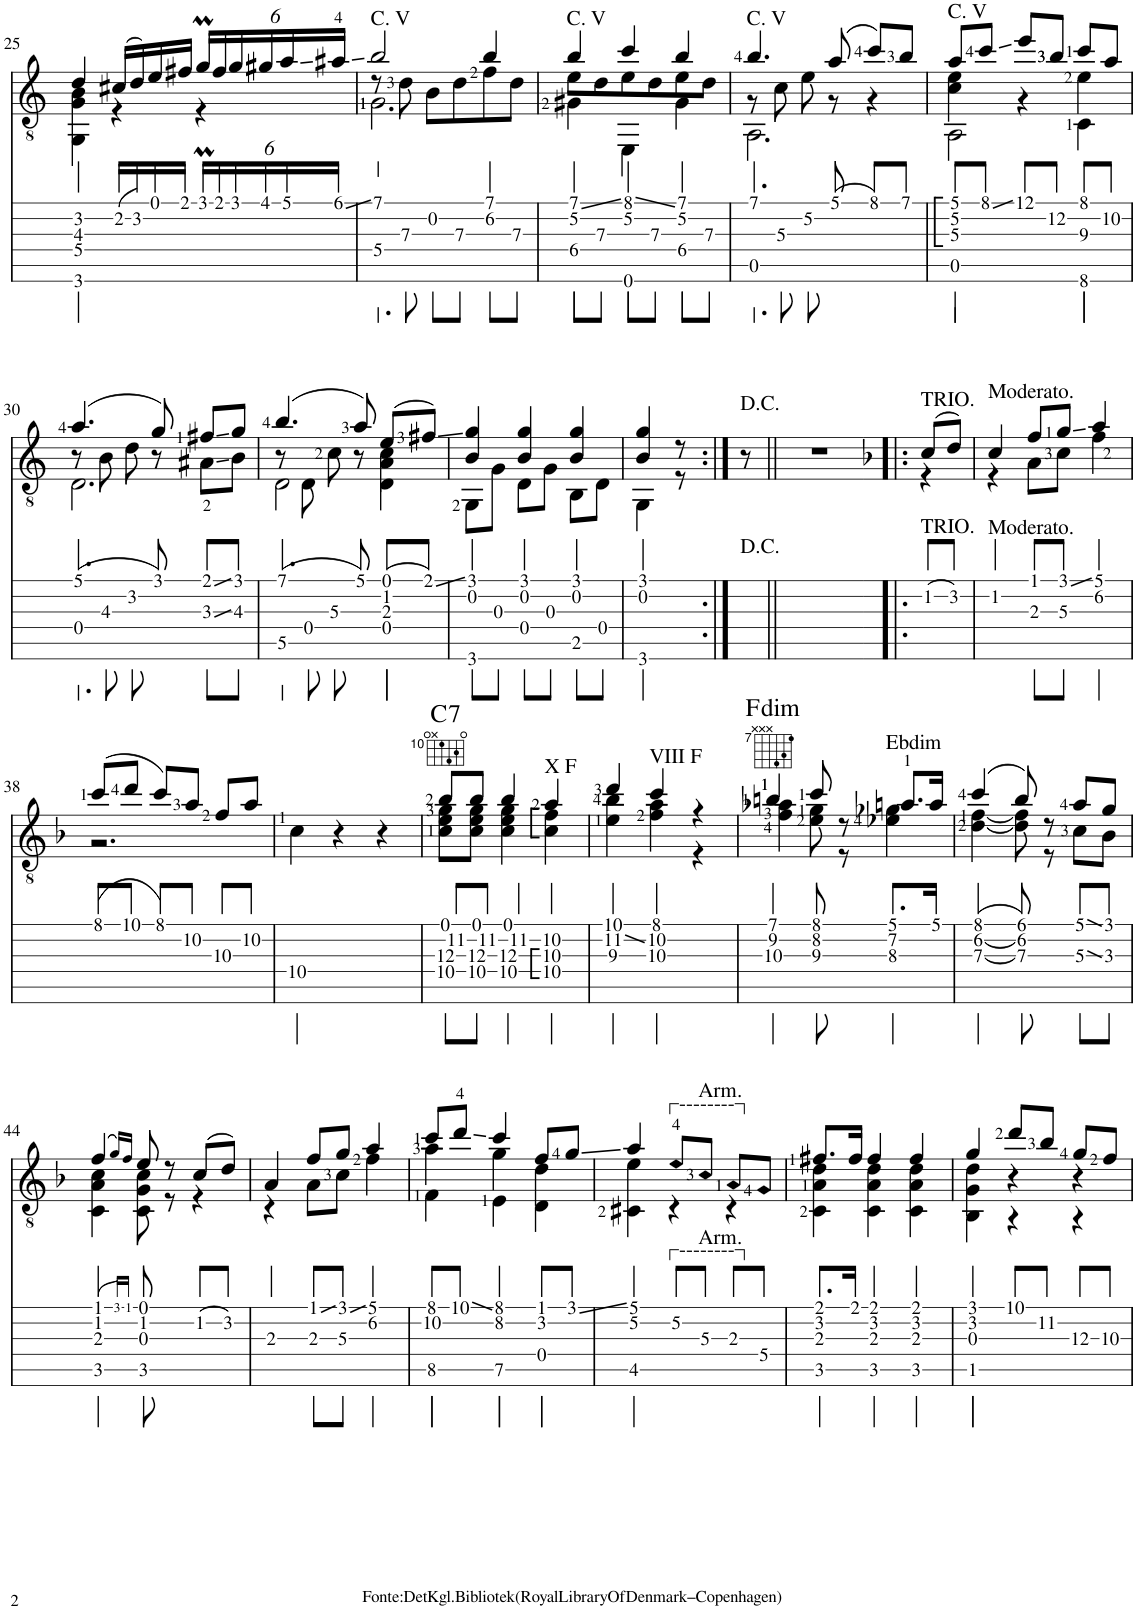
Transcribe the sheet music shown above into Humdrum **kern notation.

**kern	**kern	**harte
*part2	*part1	*part1
*staff2	*staff1	*
*I"Chitarra classica (Intavolatura)	*I"Guitar	*
!!LO:PB:g=z
*	*clefGv2	*
*k[]	*k[]	*
*M3/4	*M3/4	*
=25	=25	=25
*^	*^	*
4d/	4GG\ 4G\ 4B\	4d/	4GG\ 4G\ 4B\	.
(16c#X/LL	4r	(16c#X/LL	4r	.
16d/)	.	16d/)	.	.
16e/	.	16e/	.	.
16f#X/JJ	.	16f#X/JJ	.	.
*Xbrackettup	*	*Xbrackettup	*	*
24gM/LL	4r	24gM/LL	4r	.
24f#/	.	24f#/	.	.
24g/	.	24g/	.	.
24g#X/	.	24g#X/	.	.
24a/	.	24a/	.	.
24a#X/JJ	.	24a#X/JJ	.	.
=26	=26	=26	=26	=26
*	*^	*	*^	*
!	!	!	!LO:TX:a:t=C. V	!	!	!
2b/	8r	2.G\	2b/	8r	2.G\	.
.	8d\	.	.	8d\	.	.
.	8B\L	.	.	8B\L	.	.
.	8d\J	.	.	8d\	.	.
4b/	8f\L	.	4b/	8f\	.	.
.	8d\J	.	.	8d\J	.	.
=27	=27	=27	=27	=27	=27	=27
!	!	!	!LO:TX:a:t=C. V	!	!	!
4b/	8e\L	4G#X\	4b/	8e\L	4G#X\	.
.	8d\J	.	.	8d\	.	.
4cc/	8e\L	4EE\	4cc/	8e\	4EE\	.
.	8d\J	.	.	8d\	.	.
4b/	8e\L	4G#\	4b/	8e\	4G#\	.
.	8d\J	.	.	8d\J	.	.
=28	=28	=28	=28	=28	=28	=28
!	!	!	!LO:TX:a:t=C. V	!	!	!
4.b/	8r	2.AA\	4.b/	8r	2.AA\	.
.	8c\	.	.	8c\	.	.
.	8e\	.	.	8e\	.	.
(8a/	8r	.	(8a/	8r	.	.
8cc/L)	4r	.	8cc/L)	4r	.	.
8b/J	.	.	8b/J	.	.	.
=29	=29	=29	=29	=29	=29	=29
!	!	!	!LO:TX:a:t=C. V	!	!	!
8a/L	4c\ 4e\	2AA\	8a/L	4c\ 4e\	2AA\	.
8cc/J	.	.	8cc/J	.	.	.
8ee/L	4r	.	8ee/L	4r	.	.
8b/J	.	.	8b/J	.	.	.
8cc/L	4e\	4C\	8cc/L	4e\	4C\	.
8a/J	.	.	8a/J	.	.	.
!!LO:LB:g=z	!!	!!
=30	=30	=30	=30	=30	=30	=30
(4.a/	8r	2.D\	(4.a/	8r	2.D\	.
.	8B\	.	.	8B\	.	.
.	8d\	.	.	8d\	.	.
8g/)	8r	.	8g/)	8r	.	.
8f#X/L	8A#X\L	.	8f#X/L	8A#X\L	.	.
8g/J	8B\J	.	8g/J	8B\J	.	.
=31	=31	=31	=31	=31	=31	=31
(4.b/	8r	2D\	(4.b/	8r	2D\	.
.	8D\	.	.	8D\	.	.
.	8c\	.	.	8c\	.	.
8a/)	8r	.	8a/)	8r	.	.
(8e/L	4A\ 4c\	4D\	(8e/L	4A\ 4c\	4D\	.
8f#X/J)	.	.	8f#X/J)	.	.	.
*	*v	*v	*	*	*	*
*	*	*	*v	*v	*
=32	=32	=32	=32	=32
4B/ 4g/	8GG\L	4B/ 4g/	8GG\L	.
.	8G\J	.	8G\J	.
4B/ 4g/	8D\L	4B/ 4g/	8D\L	.
.	8G\J	.	8G\J	.
4B/ 4g/	8BB\L	4B/ 4g/	8BB\L	.
.	8D\J	.	8D\J	.
=33	=33	=33	=33	=33
4B/ 4g/	4GG\	4B/ 4g/	4GG\	.
8r	8r	8r	8r	.
*v	*v	*	*	*
*	*v	*v	*
=34:|!	=34:|!	=34:|!
8r	8r	.
=35||	=35||	=35||
2.r	2.r	.
=36!|:	=36!|:	=36!|:
*k[b-]	*k[b-]	*
*^	*^	*
!	!	!LO:TX:a:t=TRIO.	!	!
!LO:TX:a:t=TRIO.	!	!	!	!
(8c/L	4r	(8c/L	4r	.
8d/J)	.	8d/J)	.	.
=37	=37	=37	=37	=37
!	!	!LO:TX:a:t=Moderato.	!	!
!LO:TX:a:t=Moderato.	!	!	!	!
4c/	4r	4c/	4r	.
8f/L	8A\L	8f/L	8A\L	.
8g/J	8c\J	8g/J	8c\J	.
4a/	4f\	4a/	4f\	.
!!LO:LB:g=z	!!
=38	=38	=38	=38	=38
(8cc/L	2.r	(8cc/L	2.r	.
8dd/J	.	8dd/J	.	.
8cc/L)	.	8cc/L)	.	.
8a/J	.	8a/J	.	.
8f/L	.	8f/L	.	.
8a/J	.	8a/J	.	.
*v	*v	*	*	*
*	*v	*v	*
=39	=39	=39
4c\	4c\	.
4r	4r	.
4r	4r	.
=40	=40	=40
*^	*^	*
!	!	!	!	!LO:H:kt=7
8b-/L	8c\ 8g\ 8e\L	8b-/L	8c\ 8e\ 8g\L	C:7
8b-/J	8c\ 8g\ 8e\J	8b-/J	8c\ 8e\ 8g\J	.
4b-/	4c\ 4g\ 4e\	4b-/	4c\ 4e\ 4g\	.
!	!	!LO:TX:a:t=X F	!	!
4a/	4c\ 4f\	4a/	4c\ 4f\	.
=41	=41	=41	=41	=41
4dd/	4e\ 4b-\	4dd/	4e\ 4b-\	.
!	!	!LO:TX:a:t=VIII F	!	!
4cc/	4f\ 4a\	4cc/	4f\ 4a\	.
4r	4r	4r	4r	.
=42	=42	=42	=42	=42
!	!	!	!	!LO:H:kt=dim
4bn/	4f\ 4a-X\	4bn/	4f\ 4a-X\	F:dim
8cc/	8e\ 8g\	8cc/	8e\ 8g\	.
8r	8r	8r	8r	.
!	!	!LO:TX:a:t=Ebdim	!	!
8.an/L	4e-X\ 4g-X\	8.an/L	4e-X\ 4g-X\	.
16a/Jk	.	16a/Jk	.	.
=43	=43	=43	=43	=43
(4cc/	[4d\ [4f\	(4cc/	[4d\ [4f\	.
8b-/)	8d\] 8f\]	8b-/)	8d\] 8f\]	.
8r	8r	8r	8r	.
8a/L	8c\L	8a/L	8c\L	.
8g/J	8B-\J	8g/J	8B-\J	.
!!LO:LB:g=z	!!
=44	=44	=44	=44	=44
(4f/	4C\ 4A\ 4c\	(4f/	4C\ 4A\ 4c\	.
16qg/LL)	.	16qg/LL)	.	.
16qf/JJ	.	16qf/JJ	.	.
8e/	8C\ 8G\ 8c\	8e/	8C\ 8G\ 8c\	.
8r	8r	8r	8r	.
(8c/L	4r	(8c/L	4r	.
8d/J)	.	8d/J)	.	.
=45	=45	=45	=45	=45
4A/	4r	4A/	4r	.
8f/L	8A\L	8f/L	8A\L	.
8g/J	8c\J	8g/J	8c\J	.
4a/	4f\	4a/	4f\	.
=46	=46	=46	=46	=46
*	*^	*	*^	*
8cc/L	4a\	4F\	8cc/L	4a\	4F\	.
8dd/J	.	.	8dd/J	.	.	.
4cc/	4g\	4E\	4cc/	4g\	4E\	.
8f/L	4d\	4D\	8f/L	4d\	4D\	.
8g/J	.	.	8g/J	.	.	.
*	*v	*v	*	*	*	*
*	*	*	*v	*v	*
=47	=47	=47	=47	=47
4a/	4C#X\ 4e\	4a/	4C#X\ 4e\	.
!	!	!LO:TX:a:t=┌--------┐	!	!
!LO:TX:a:t=┌--------┐	!	!	!	!
8e/L	4r	8e/L	4r	.
!	!	!LO:TX:a:t=Arm.	!	!
!LO:TX:a:t=Arm.	!	!	!	!
8c/J	.	8c/J	.	.
8A/L	4r	8A/L	4r	.
8G/J	.	8G/J	.	.
=48	=48	=48	=48	=48
8.f#X/L	4C\ 4A\ 4d\	8.f#X/L	4C\ 4A\ 4d\	.
16f#/Jk	.	16f#/Jk	.	.
4f#/	4C\ 4A\ 4d\	4f#/	4C\ 4A\ 4d\	.
4f#/	4C\ 4A\ 4d\	4f#/	4C\ 4A\ 4d\	.
=49	=49	=49	=49	=49
*	*^	*	*^	*
4g/	4G\ 4d\	4BB-\	4g/	4G\ 4d\	4BB-\	.
8dd/L	4r	4r	8dd/L	4r	4r	.
8b-/J	.	.	8b-/J	.	.	.
8g/L	4r	4r	8g/L	4r	4r	.
8f/J	.	.	8f/J	.	.	.
*v	*v	*v	*	*	*	*
*	*v	*v	*v	*
=	=	=
*-	*-	*-
